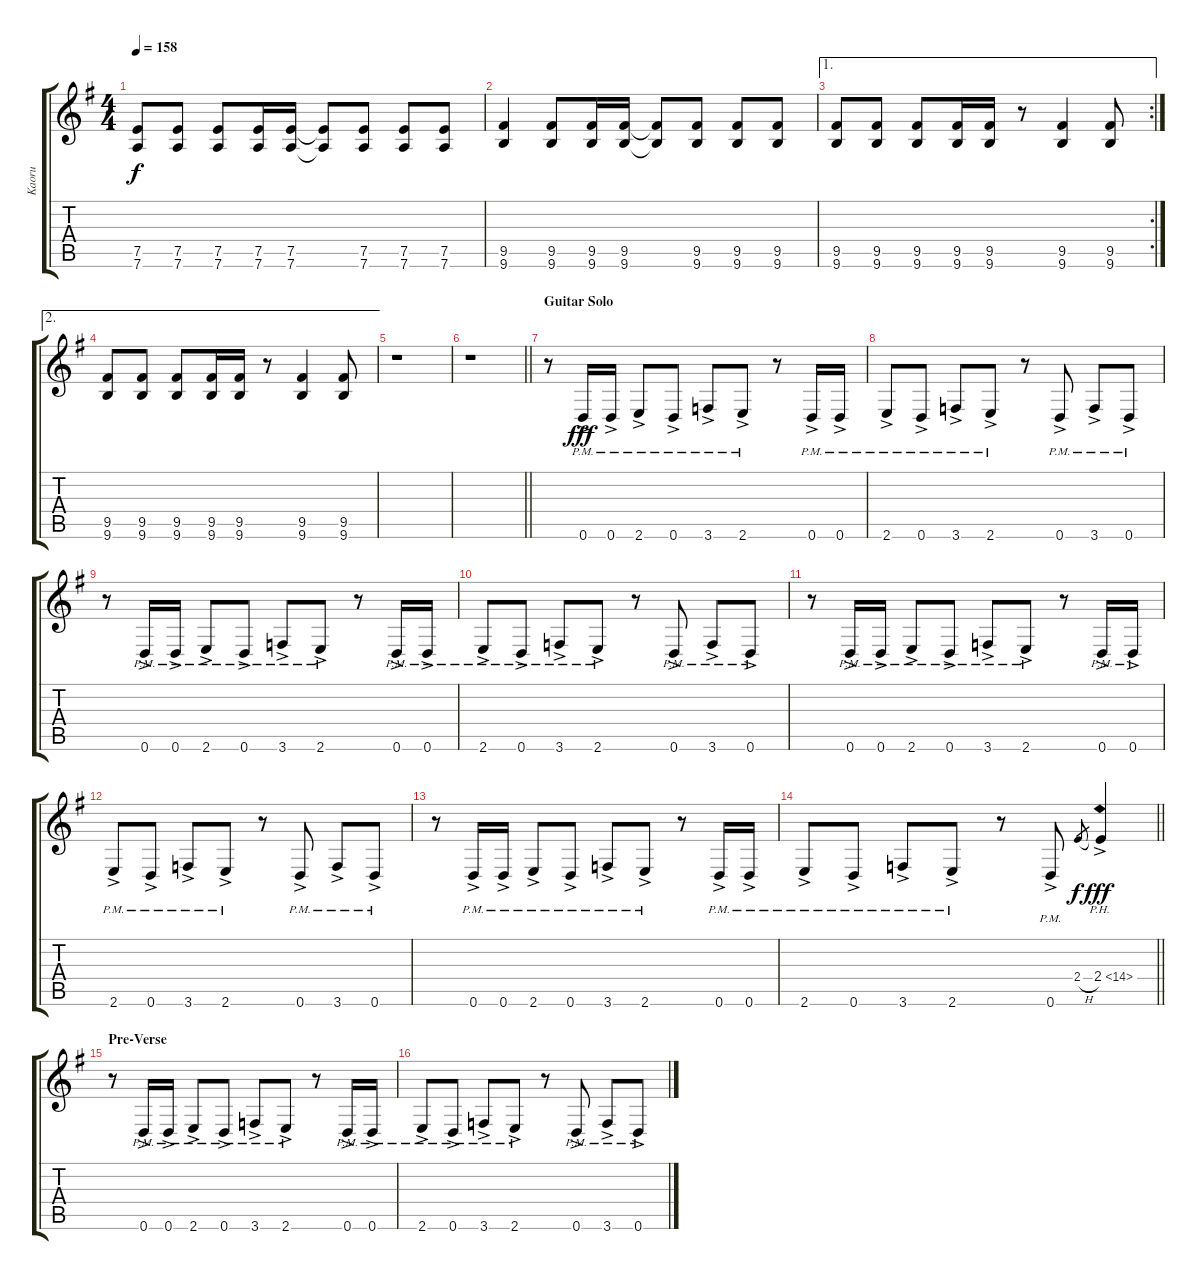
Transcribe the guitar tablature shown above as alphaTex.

\track ("Kaoru" "Kaoru") {instrument distortionguitar}
\staff {score tabs}
\tuning (E4 B3 G3 D3 A2 D2) {hide}
\ts (4 4)
\tempo 158
\clef g2
\ks g
(7.5 7.6).8{dy f} (7.5 7.6).8 (7.5 7.6).8 (7.5 7.6).16 (7.5 7.6).16 (7.5{t} 7.6{t}).8 (7.5 7.6).8 (7.5 7.6).8 (7.5 7.6).8 |
(9.5 9.6).4 (9.5 9.6).8 (9.5 9.6).16 (9.5 9.6).16 (9.5{t} 9.6{t}).8 (9.5 9.6).8 (9.5 9.6).8 (9.5 9.6).8 |
\ae 1
\rc 2
(9.5 9.6).8 (9.5 9.6).8 (9.5 9.6).8 (9.5 9.6).16 (9.5 9.6).16 r.8 (9.5 9.6).4 (9.5 9.6).8 |
\ae 2
(9.5 9.6).8 (9.5 9.6).8 (9.5 9.6).8 (9.5 9.6).16 (9.5 9.6).16 r.8 (9.5 9.6).4 (9.5 9.6).8 |
r.1 |
\barLineRight lightlight
r.1 |
\section ("" "Guitar Solo")
r.8 0.6{ac pm}.16{dy fff} 0.6{ac pm}.16 2.6{ac pm}.8 0.6{ac pm}.8 3.6{ac pm}.8 2.6{ac pm}.8 r.8 0.6{ac pm}.16 0.6{ac pm}.16 |
2.6{ac pm}.8 0.6{ac pm}.8 3.6{ac pm}.8 2.6{ac pm}.8 r.8 0.6{ac pm}.8 3.6{ac pm}.8 0.6{ac pm}.8 |
r.8 0.6{ac pm}.16 0.6{ac pm}.16 2.6{ac pm}.8 0.6{ac pm}.8 3.6{ac pm}.8 2.6{ac pm}.8 r.8 0.6{ac pm}.16 0.6{ac pm}.16 |
2.6{ac pm}.8 0.6{ac pm}.8 3.6{ac pm}.8 2.6{ac pm}.8 r.8 0.6{ac pm}.8 3.6{ac pm}.8 0.6{ac pm}.8 |
r.8 0.6{ac pm}.16 0.6{ac pm}.16 2.6{ac pm}.8 0.6{ac pm}.8 3.6{ac pm}.8 2.6{ac pm}.8 r.8 0.6{ac pm}.16 0.6{ac pm}.16 |
2.6{ac pm}.8 0.6{ac pm}.8 3.6{ac pm}.8 2.6{ac pm}.8 r.8 0.6{ac pm}.8 3.6{ac pm}.8 0.6{ac pm}.8 |
r.8 0.6{ac pm}.16 0.6{ac pm}.16 2.6{ac pm}.8 0.6{ac pm}.8 3.6{ac pm}.8 2.6{ac pm}.8 r.8 0.6{ac pm}.16 0.6{ac pm}.16 |
\barLineRight lightlight
2.6{ac pm}.8 0.6{ac pm}.8 3.6{ac pm}.8 2.6{ac pm}.8 r.8 0.6{ac pm}.8 2.4{h}.8{gr dy f} 2.4{ph 12 ac}.4{dy fff} |
\section ("" "Pre-Verse")
r.8 0.6{ac pm}.16 0.6{ac pm}.16 2.6{ac pm}.8 0.6{ac pm}.8 3.6{ac pm}.8 2.6{ac pm}.8 r.8 0.6{ac pm}.16 0.6{ac pm}.16 |
2.6{ac pm}.8 0.6{ac pm}.8 3.6{ac pm}.8 2.6{ac pm}.8 r.8 0.6{ac pm}.8 3.6{ac pm}.8 0.6{ac pm}.8
